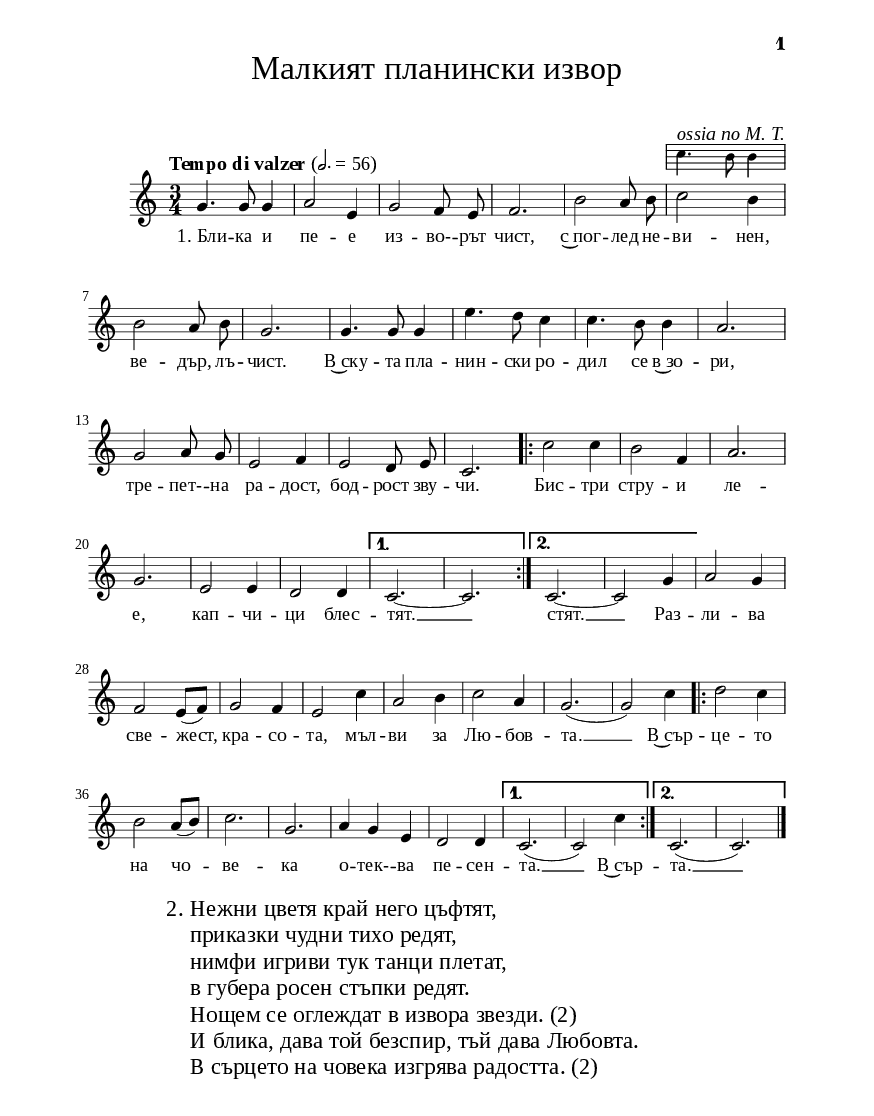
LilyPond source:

\version "2.24.4"

% include paper part and global functions
\include "include/globals.ily"

\bookpart {
  \label #'ref165
  \tocItem \markup "Малкият планински извор"
  \include "include/bookpart-paper.ily"
  \score {
    \include "include/score-layout.ily"

    \new Staff = main \relative  c'{
      \clef treble
      \key c \major
      \time 3/4
      \tempoFunc "Tempo di valzer" 2. "56"
      \autoBeamOff
      g'4. g8 g4 | % 2
      a2 e4 | % 3
      g2 f8 e8 | % 4
      f2. | % 5
      b2 a8  b8 | % 6
      <<
        { c2  b4 }
      
        \new Staff \with {
          \override VerticalAxisGroup.default-staff-staff-spacing =
          #'((basic-distance . 5.5)
             (padding . -10))
          \remove "Time_signature_engraver"
          alignAboveContext = #"main"
          fontSize = #-1.5
          \override StaffSymbol.staff-space = #(magstep -2)
          \override StaffSymbol.thickness = #(magstep -2)
          firstClef = ##f
        }
        {\autoBeamOff c4. ^\markup { \large \italic "ossia по М. Т." } b8 b4}
      >>
      \break | % 7
      b2 a8  b8 | % 8
      g2. | % 9
      g4. g8 g4 |
      e'4.  d8  c4 | % 11
      c4.  b8  b4 | % 12
      a2. \break | % 13
      g2 a8 g8 | % 14
      e2 f4 | % 15
      e2 d8 e8 | % 16
      c2. \repeat volta 2 {
        | % 17
        c'2  c4 | % 18
        b2 f4  | % 19
        a2. \break |
        g2. | % 21
        e2 e4 | % 22
        d2 d4
      }
      \alternative {
        {
          | % 23
          c2. ~ | % 24
          c2.
        }
        {
          | % 25
          c2. ~ | % 26
          c2 g'4
        }
      }
      a2 g4 \break | % 28
      f2 e8 ([ f8] ) | % 29
      g2 f4 |
      e2  c'4 | % 31
      a2  b4 | % 32
      c2 a4 | % 33
      g2. ( | % 34
      g2 )  c4
      \repeat volta 2 {
        | % 35
        d2  c4 \break | % 36
        b2 a8 [(  b8 )] | % 37
        c2. | % 38
        g2. | % 39
        a4 g4 e4 |
        d2 d4
      }

      \alternative {
        {
          | % 41
          c2. ( | % 42
          c2 )  c'4
        }
        {
          | % 43
          c,2. ( | % 44
          c2. )
        }
      }
      \bar "|."
    }

    \addlyrics {
      "1. Бли" -- ка и пе -- е из -- "во-" --
      рът чист, с~пог -- лед не -- ви --
      нен, ве -- дър, лъ -- чист. В~ску --
      та пла -- нин -- ски ро -- дил се
      в~зо -- ри, тре -- "пет-" -- на ра --
      дост, бод -- рост зву -- чи. Бис --
      три стру -- и ле -- е, кап -- чи --
      ци блес -- тят. __   стят. __   Раз --
      ли -- ва све -- жест,  кра -- со
      -- та, мъл -- ви за Лю -- бов -- та. __
      В~сър -- це -- то на чо -- ве
      -- ка о -- "тек-" -- ва пе -- сен -- та. __
      В~сър -- та. __

    }

    \header {
      title = \titleFunc #'ref_desc_17 "Малкият планински извор" "Malkijat planinski izvor"
    }

    \midi{}

  } % score
  %\markup \dc-two "D.C." "con repitione"


  \markup \fontsize #bgCoupletFontSize {
    \hspace #10
    \override #`(baseline-skip . ,bgCoupletBaselineSkip) % affects space between column lines
    \column {
      \line {   2. Нежни цветя край него цъфтят, }
      \line {   "   "  приказки чудни тихо редят,  }
      \line {   "   " нимфи игриви тук танци плетат, }
      \line {   "   "  в губера росен стъпки редят. }
      \line {   "   "  Нощем се оглеждат в извора  звезди. (2)}
      \line {   "   "  И блика, дава  той безспир, тъй дава Любовта. }
      \line {   "   "   В сърцето на човека изгрява радостта. (2)}
    }

  } % markup



} % bookpart

% Più mosso
%
